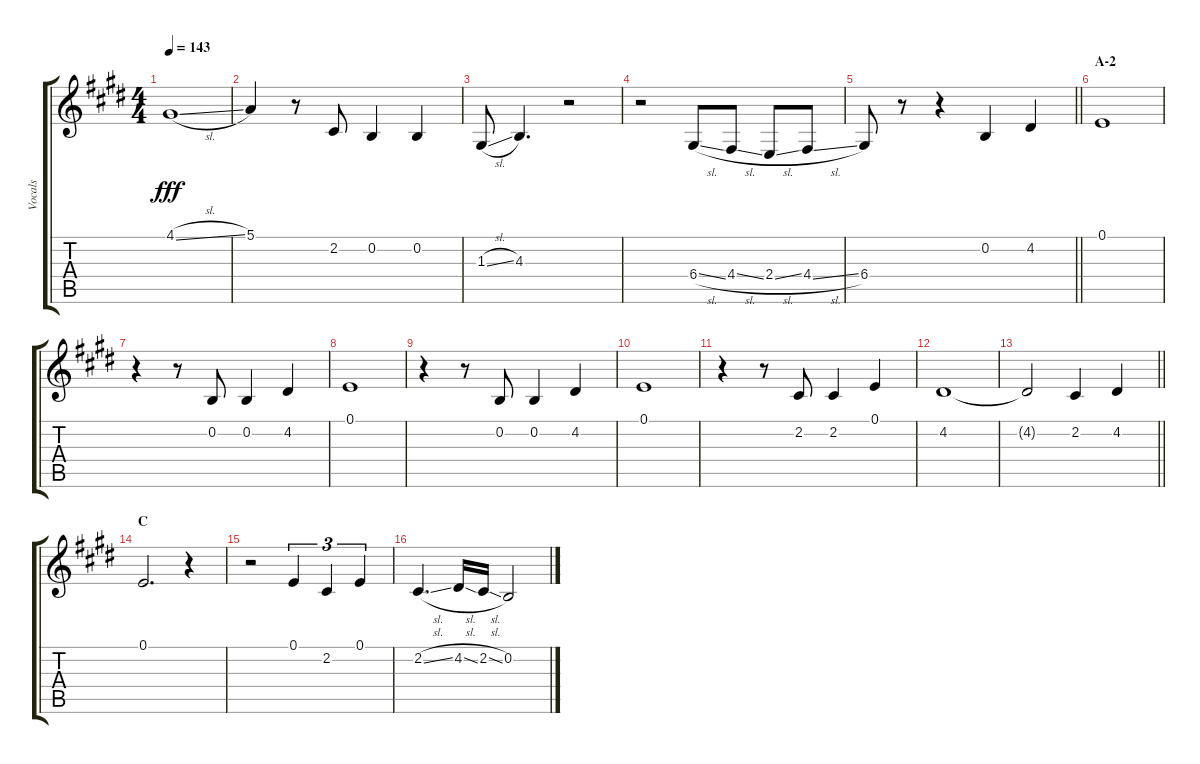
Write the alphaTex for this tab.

\track ("Vocals" "Vocals") {instrument voiceoohs}
\staff {score tabs}
\tuning (E4 B3 G3 D3 A2 E2) {hide}
\ts (4 4)
\tempo 143
\clef g2
\ks e
4.1{sl}.1{dy fff} |
5.1.4 r.8 2.2.8 0.2.4 0.2.4 |
1.3{sl}.8 4.3.4{d} r.2 |
r.2 6.4{sl}.8 4.4{sl}.8 2.4{sl}.8 4.4{sl}.8 |
\barLineRight lightlight
6.4.8 r.8 r.4 0.2.4 4.2.4 |
\section ("" "A-2")
0.1.1 |
r.4 r.8 0.2.8 0.2.4 4.2.4 |
0.1.1 |
r.4 r.8 0.2.8 0.2.4 4.2.4 |
0.1.1 |
r.4 r.8 2.2.8 2.2.4 0.1.4 |
4.2.1 |
\barLineRight lightlight
4.2{t}.2 2.2.4 4.2.4 |
\section ("" "C")
0.1.2{d} r.4 |
r.2 0.1.4{tu (3 2)} 2.2.4{tu (3 2)} 0.1.4{tu (3 2)} |
2.2{sl}.4{d} 4.2{sl}.16 2.2{sl}.16 0.2.2
